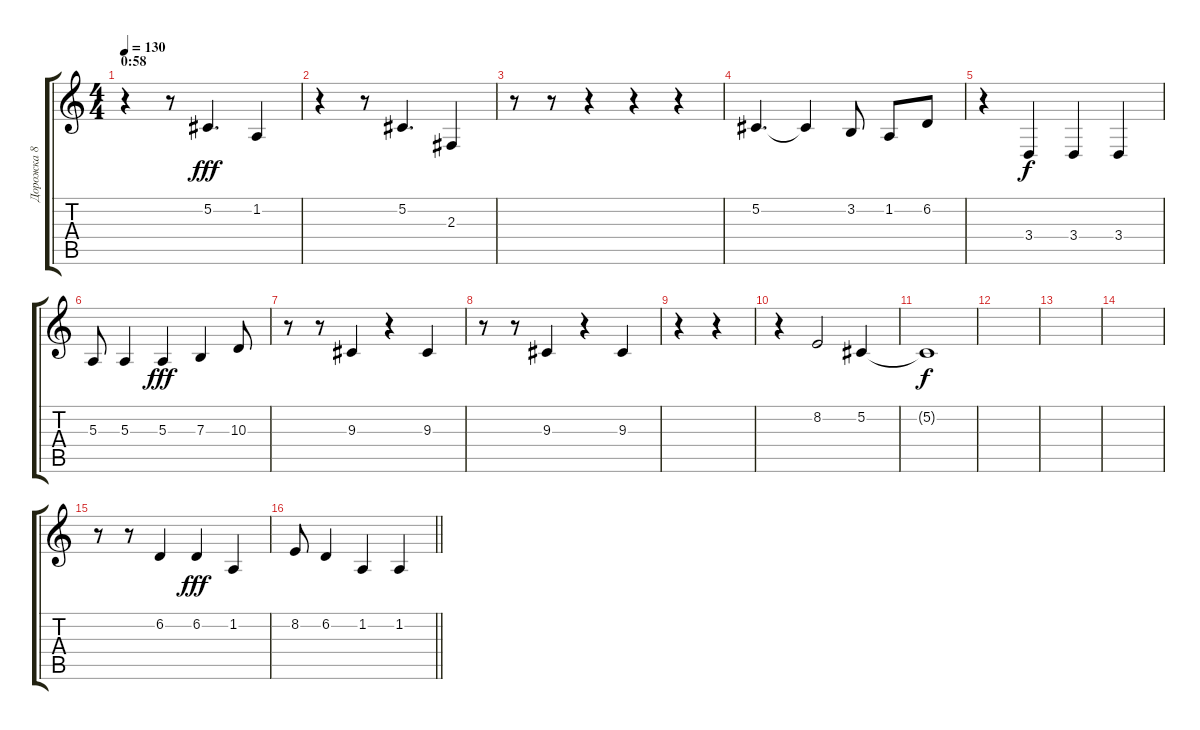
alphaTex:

\track ("Дорожка 8" "Дорожка 8") {instrument sopranosax}
\staff {score tabs}
\tuning (Db4 Ab3 E3 B2 Gb2 B1) {hide}
\ts (4 4)
\section ("" "0:58")
\tempo 130
\clef g2
\ks c
r.4{dy fff} r.8 5.2.4{d} 1.2.4 |
r.4 r.8 5.2.4{d} 2.3.4 |
r.8 r.8 r.4 r.4 r.4 |
5.2.4{d} 5.2{t}.4 3.2.8 1.2.8 6.2.8 |
r.4 3.4.4{dy f} 3.4.4 3.4.4 |
5.3.8 5.3.4 5.3.4{dy fff} 7.3.4 10.3.8 |
r.8 r.8 9.3.4 r.4 9.3.4 |
r.8 r.8 9.3.4 r.4 9.3.4 |
r.4 r.4 |
r.4 8.2.2 5.2.4 |
5.2{t}.1{dy f} |
|
|
|
r.8 r.8 6.2.4 6.2.4{dy fff} 1.2.4 |
\barLineRight lightlight
8.2.8 6.2.4 1.2.4 1.2.4
